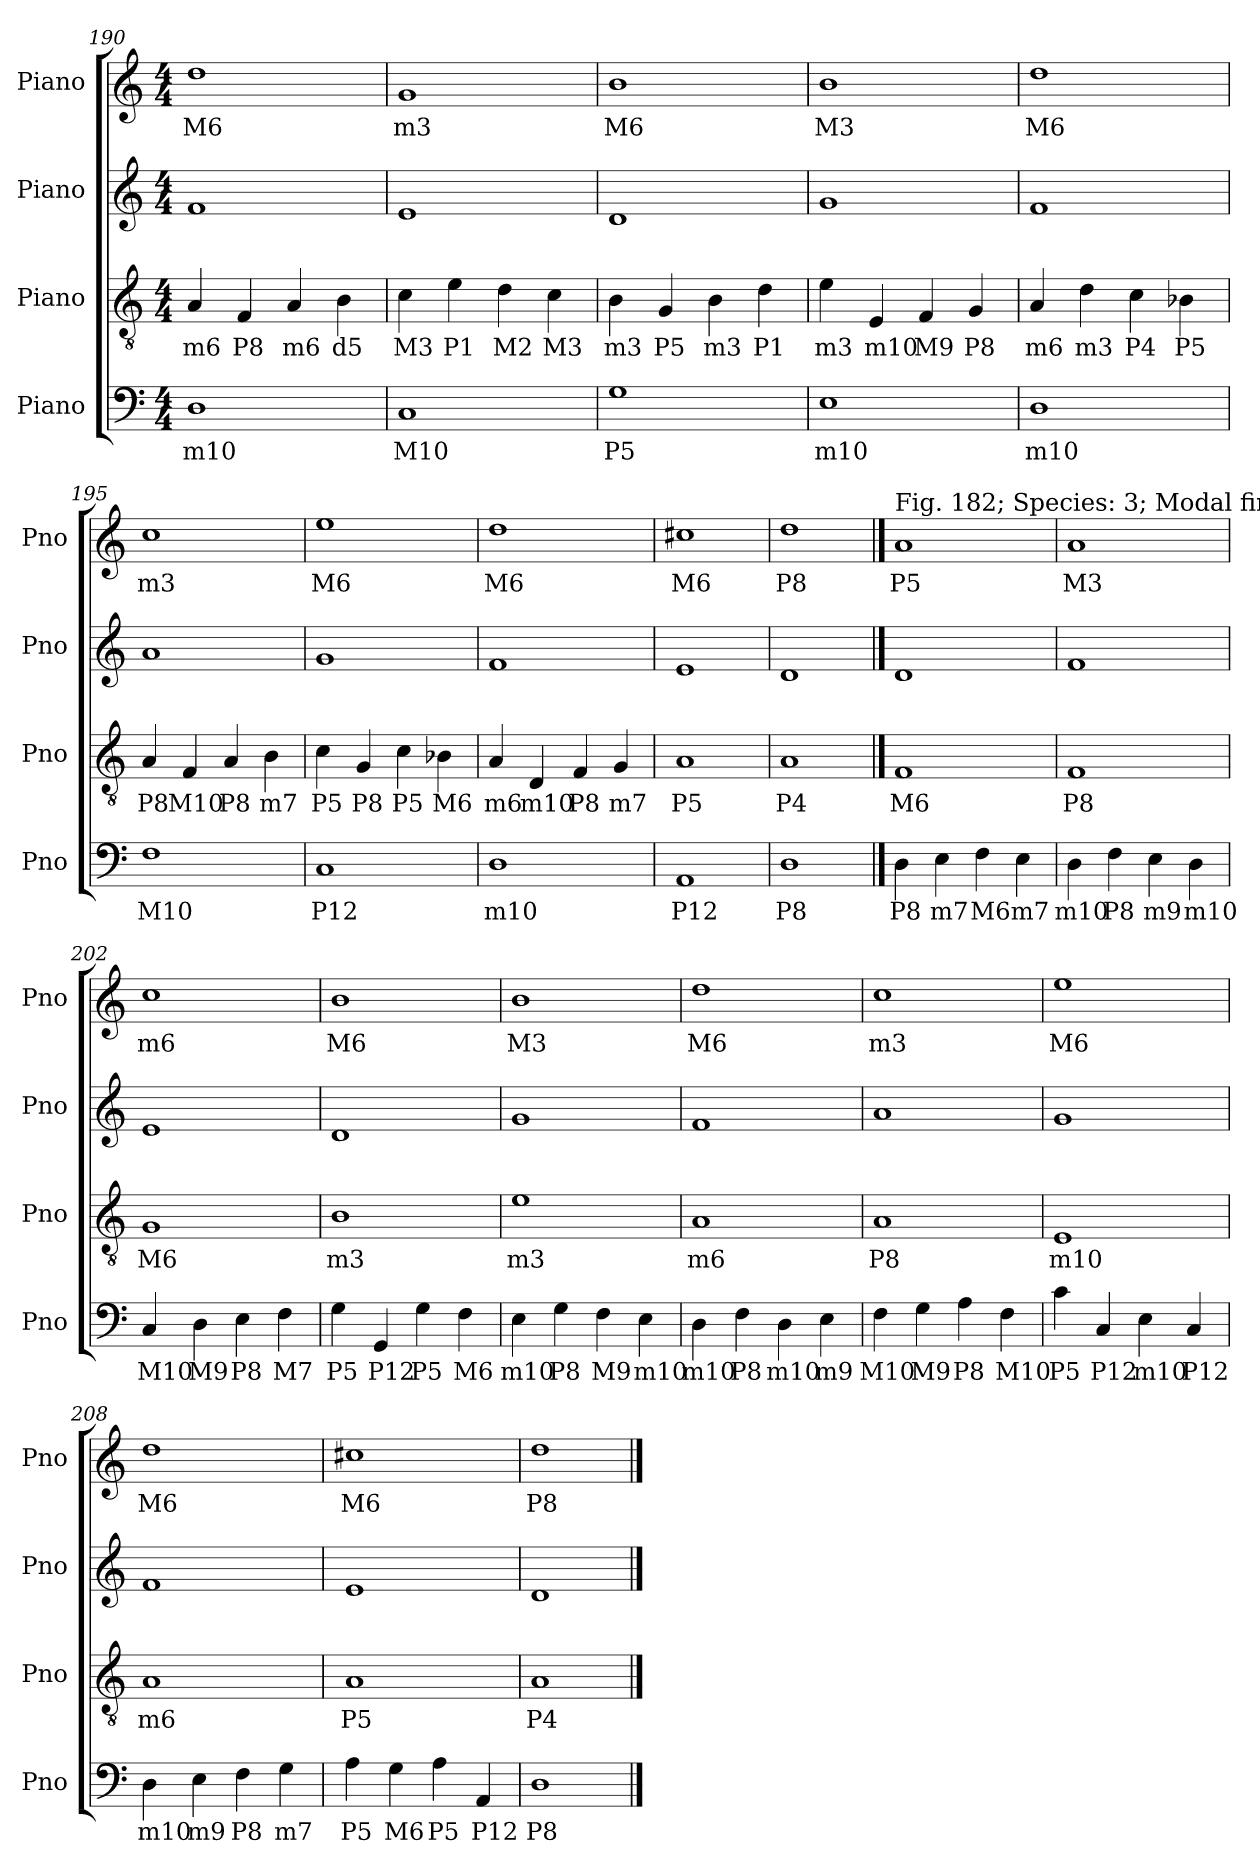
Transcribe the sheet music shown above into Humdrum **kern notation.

**kern	**text	**kern	**text	**kern	**kern	**text
*part4	*part4	*part3	*part3	*part2	*part1	*part1
*staff4	*staff4	*staff3	*staff3	*staff2	*staff1	*staff1
*I"Piano	*	*I"Piano	*	*I"Piano	*I"Piano	*
*I'Pno	*	*I'Pno	*	*I'Pno	*I'Pno	*
*clefF4	*	*clefGv2	*	*clefG2	*clefG2	*
*k[]	*	*k[]	*	*k[]	*k[]	*
*M4/4	*	*M4/4	*	*M4/4	*M4/4	*
=190	=190	=190	=190	=190	=190	=190
!	!LO:LY:b	!	!LO:LY:b	!	!	!LO:LY:b
1D	m10	4A/	m6	1f	1dd	M6
!	!	!	!LO:LY:b	!	!	!
.	.	4F/	P8	.	.	.
!	!	!	!LO:LY:b	!	!	!
.	.	4A/	m6	.	.	.
!	!	!	!LO:LY:b	!	!	!
.	.	4B\	d5	.	.	.
=191	=191	=191	=191	=191	=191	=191
!	!LO:LY:b	!	!LO:LY:b	!	!	!LO:LY:b
1C	M10	4c\	M3	1e	1g	m3
!	!	!	!LO:LY:b	!	!	!
.	.	4e\	P1	.	.	.
!	!	!	!LO:LY:b	!	!	!
.	.	4d\	M2	.	.	.
!	!	!	!LO:LY:b	!	!	!
.	.	4c\	M3	.	.	.
=192	=192	=192	=192	=192	=192	=192
!	!LO:LY:b	!	!LO:LY:b	!	!	!LO:LY:b
1G	P5	4B\	m3	1d	1b	M6
!	!	!	!LO:LY:b	!	!	!
.	.	4G/	P5	.	.	.
!	!	!	!LO:LY:b	!	!	!
.	.	4B\	m3	.	.	.
!	!	!	!LO:LY:b	!	!	!
.	.	4d\	P1	.	.	.
=193	=193	=193	=193	=193	=193	=193
!	!LO:LY:b	!	!LO:LY:b	!	!	!LO:LY:b
1E	m10	4e\	m3	1g	1b	M3
!	!	!	!LO:LY:b	!	!	!
.	.	4E/	m10	.	.	.
!	!	!	!LO:LY:b	!	!	!
.	.	4F/	M9	.	.	.
!	!	!	!LO:LY:b	!	!	!
.	.	4G/	P8	.	.	.
=194	=194	=194	=194	=194	=194	=194
!	!LO:LY:b	!	!LO:LY:b	!	!	!LO:LY:b
1D	m10	4A/	m6	1f	1dd	M6
!	!	!	!LO:LY:b	!	!	!
.	.	4d\	m3	.	.	.
!	!	!	!LO:LY:b	!	!	!
.	.	4c\	P4	.	.	.
!	!	!	!LO:LY:b	!	!	!
.	.	4B-X\	P5	.	.	.
!!LO:LB:g=z
=195	=195	=195	=195	=195	=195	=195
!	!LO:LY:b	!	!LO:LY:b	!	!	!LO:LY:b
1F	M10	4A/	P8	1a	1cc	m3
!	!	!	!LO:LY:b	!	!	!
.	.	4F/	M10	.	.	.
!	!	!	!LO:LY:b	!	!	!
.	.	4A/	P8	.	.	.
!	!	!	!LO:LY:b	!	!	!
.	.	4B\	m7	.	.	.
=196	=196	=196	=196	=196	=196	=196
!	!LO:LY:b	!	!LO:LY:b	!	!	!LO:LY:b
1C	P12	4c\	P5	1g	1ee	M6
!	!	!	!LO:LY:b	!	!	!
.	.	4G/	P8	.	.	.
!	!	!	!LO:LY:b	!	!	!
.	.	4c\	P5	.	.	.
!	!	!	!LO:LY:b	!	!	!
.	.	4B-X\	M6	.	.	.
=197	=197	=197	=197	=197	=197	=197
!	!LO:LY:b	!	!LO:LY:b	!	!	!LO:LY:b
1D	m10	4A/	m6	1f	1dd	M6
!	!	!	!LO:LY:b	!	!	!
.	.	4D/	m10	.	.	.
!	!	!	!LO:LY:b	!	!	!
.	.	4F/	P8	.	.	.
!	!	!	!LO:LY:b	!	!	!
.	.	4G/	m7	.	.	.
=198	=198	=198	=198	=198	=198	=198
!	!LO:LY:b	!	!LO:LY:b	!	!	!LO:LY:b
1AA	P12	1A	P5	1e	1cc#X	M6
=199	=199	=199	=199	=199	=199	=199
!	!LO:LY:b	!	!LO:LY:b	!	!	!LO:LY:b
1D	P8	1A	P4	1d	1dd	P8
!!LO:PB:g=z
==200	==200	==200	==200	==200	==200	==200
!	!	!	!	!	!LO:TX:a:t=Fig. 182; Species&colon; 3; Modal final&colon; d; Cantus firmus&colon; 2	!
!	!LO:LY:b	!	!LO:LY:b	!	!	!LO:LY:b
4D\	P8	1F	M6	1d	1a	P5
!	!LO:LY:b	!	!	!	!	!
4E\	m7	.	.	.	.	.
!	!LO:LY:b	!	!	!	!	!
4F\	M6	.	.	.	.	.
!	!LO:LY:b	!	!	!	!	!
4E\	m7	.	.	.	.	.
=201	=201	=201	=201	=201	=201	=201
!	!LO:LY:b	!	!LO:LY:b	!	!	!LO:LY:b
4D\	m10	1F	P8	1f	1a	M3
!	!LO:LY:b	!	!	!	!	!
4F\	P8	.	.	.	.	.
!	!LO:LY:b	!	!	!	!	!
4E\	m9	.	.	.	.	.
!	!LO:LY:b	!	!	!	!	!
4D\	m10	.	.	.	.	.
=202	=202	=202	=202	=202	=202	=202
!	!LO:LY:b	!	!LO:LY:b	!	!	!LO:LY:b
4C/	M10	1G	M6	1e	1cc	m6
!	!LO:LY:b	!	!	!	!	!
4D\	M9	.	.	.	.	.
!	!LO:LY:b	!	!	!	!	!
4E\	P8	.	.	.	.	.
!	!LO:LY:b	!	!	!	!	!
4F\	M7	.	.	.	.	.
=203	=203	=203	=203	=203	=203	=203
!	!LO:LY:b	!	!LO:LY:b	!	!	!LO:LY:b
4G\	P5	1B	m3	1d	1b	M6
!	!LO:LY:b	!	!	!	!	!
4GG/	P12	.	.	.	.	.
!	!LO:LY:b	!	!	!	!	!
4G\	P5	.	.	.	.	.
!	!LO:LY:b	!	!	!	!	!
4F\	M6	.	.	.	.	.
=204	=204	=204	=204	=204	=204	=204
!	!LO:LY:b	!	!LO:LY:b	!	!	!LO:LY:b
4E\	m10	1e	m3	1g	1b	M3
!	!LO:LY:b	!	!	!	!	!
4G\	P8	.	.	.	.	.
!	!LO:LY:b	!	!	!	!	!
4F\	M9	.	.	.	.	.
!	!LO:LY:b	!	!	!	!	!
4E\	m10	.	.	.	.	.
=205	=205	=205	=205	=205	=205	=205
!	!LO:LY:b	!	!LO:LY:b	!	!	!LO:LY:b
4D\	m10	1A	m6	1f	1dd	M6
!	!LO:LY:b	!	!	!	!	!
4F\	P8	.	.	.	.	.
!	!LO:LY:b	!	!	!	!	!
4D\	m10	.	.	.	.	.
!	!LO:LY:b	!	!	!	!	!
4E\	m9	.	.	.	.	.
!!LO:LB:g=z
=206	=206	=206	=206	=206	=206	=206
!	!LO:LY:b	!	!LO:LY:b	!	!	!LO:LY:b
4F\	M10	1A	P8	1a	1cc	m3
!	!LO:LY:b	!	!	!	!	!
4G\	M9	.	.	.	.	.
!	!LO:LY:b	!	!	!	!	!
4A\	P8	.	.	.	.	.
!	!LO:LY:b	!	!	!	!	!
4F\	M10	.	.	.	.	.
=207	=207	=207	=207	=207	=207	=207
!	!LO:LY:b	!	!LO:LY:b	!	!	!LO:LY:b
4c\	P5	1E	m10	1g	1ee	M6
!	!LO:LY:b	!	!	!	!	!
4C/	P12	.	.	.	.	.
!	!LO:LY:b	!	!	!	!	!
4E\	m10	.	.	.	.	.
!	!LO:LY:b	!	!	!	!	!
4C/	P12	.	.	.	.	.
=208	=208	=208	=208	=208	=208	=208
!	!LO:LY:b	!	!LO:LY:b	!	!	!LO:LY:b
4D\	m10	1A	m6	1f	1dd	M6
!	!LO:LY:b	!	!	!	!	!
4E\	m9	.	.	.	.	.
!	!LO:LY:b	!	!	!	!	!
4F\	P8	.	.	.	.	.
!	!LO:LY:b	!	!	!	!	!
4G\	m7	.	.	.	.	.
=209	=209	=209	=209	=209	=209	=209
!	!LO:LY:b	!	!LO:LY:b	!	!	!LO:LY:b
4A\	P5	1A	P5	1e	1cc#X	M6
!	!LO:LY:b	!	!	!	!	!
4G\	M6	.	.	.	.	.
!	!LO:LY:b	!	!	!	!	!
4A\	P5	.	.	.	.	.
!	!LO:LY:b	!	!	!	!	!
4AA/	P12	.	.	.	.	.
=210	=210	=210	=210	=210	=210	=210
!	!LO:LY:b	!	!LO:LY:b	!	!	!LO:LY:b
1D	P8	1A	P4	1d	1dd	P8
==	==	==	==	==	==	==
*-	*-	*-	*-	*-	*-	*-
